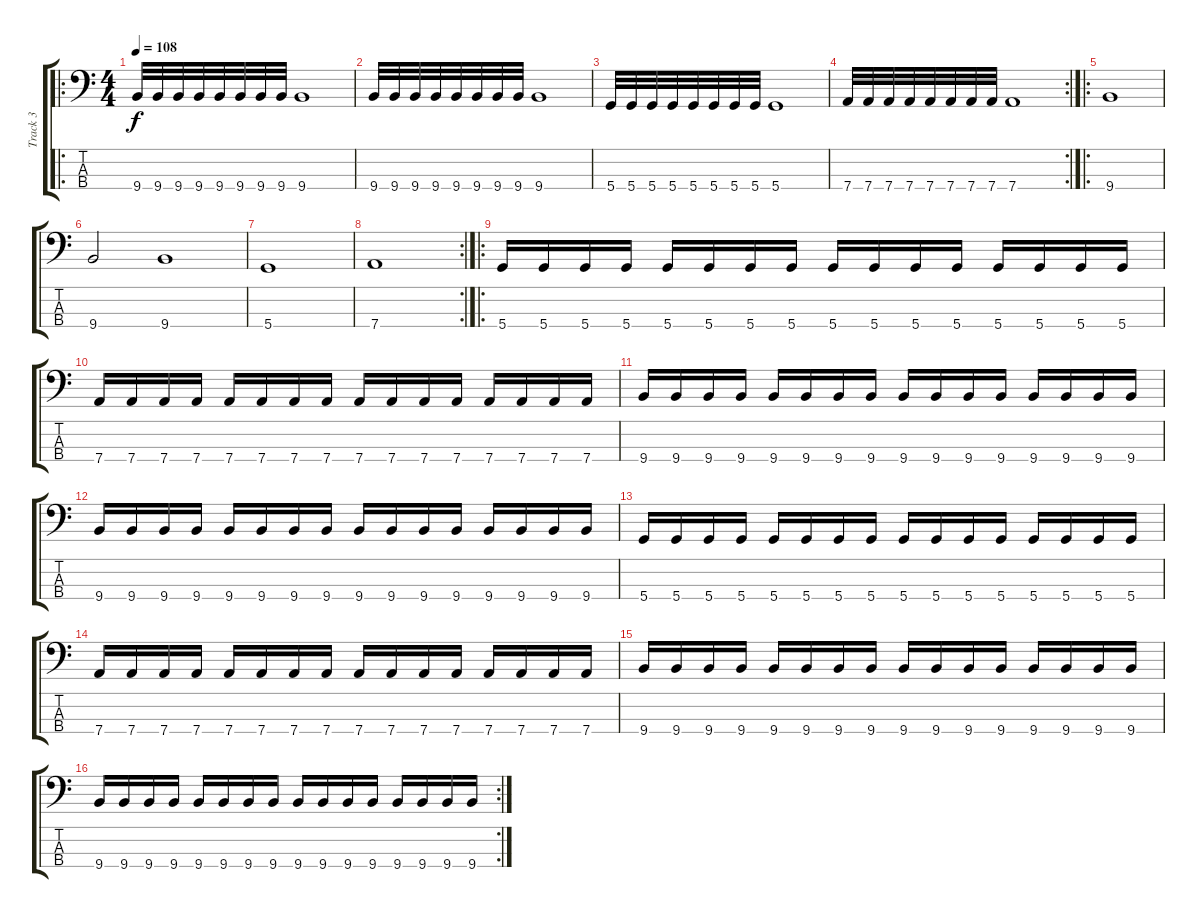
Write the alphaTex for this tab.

\track ("Track 3" "Track 3") {instrument electricbasspick}
\staff {score tabs}
\tuning (G2 D2 A1 D1) {hide}
\ro
\ts (4 4)
\tempo 108
\clef f4
\ks c
9.4.32{dy f} 9.4.32 9.4.32 9.4.32 9.4.32 9.4.32 9.4.32 9.4.32 9.4.1 |
9.4.32 9.4.32 9.4.32 9.4.32 9.4.32 9.4.32 9.4.32 9.4.32 9.4.1 |
5.4.32 5.4.32 5.4.32 5.4.32 5.4.32 5.4.32 5.4.32 5.4.32 5.4.1 |
\rc 2
7.4.32 7.4.32 7.4.32 7.4.32 7.4.32 7.4.32 7.4.32 7.4.32 7.4.1 |
\ro
9.4.1 |
9.4.2 9.4.1 |
5.4.1 |
\rc 2
7.4.1 |
\ro
5.4.16 5.4.16 5.4.16 5.4.16 5.4.16 5.4.16 5.4.16 5.4.16 5.4.16 5.4.16 5.4.16 5.4.16 5.4.16 5.4.16 5.4.16 5.4.16 |
7.4.16 7.4.16 7.4.16 7.4.16 7.4.16 7.4.16 7.4.16 7.4.16 7.4.16 7.4.16 7.4.16 7.4.16 7.4.16 7.4.16 7.4.16 7.4.16 |
9.4.16 9.4.16 9.4.16 9.4.16 9.4.16 9.4.16 9.4.16 9.4.16 9.4.16 9.4.16 9.4.16 9.4.16 9.4.16 9.4.16 9.4.16 9.4.16 |
9.4.16 9.4.16 9.4.16 9.4.16 9.4.16 9.4.16 9.4.16 9.4.16 9.4.16 9.4.16 9.4.16 9.4.16 9.4.16 9.4.16 9.4.16 9.4.16 |
5.4.16 5.4.16 5.4.16 5.4.16 5.4.16 5.4.16 5.4.16 5.4.16 5.4.16 5.4.16 5.4.16 5.4.16 5.4.16 5.4.16 5.4.16 5.4.16 |
7.4.16 7.4.16 7.4.16 7.4.16 7.4.16 7.4.16 7.4.16 7.4.16 7.4.16 7.4.16 7.4.16 7.4.16 7.4.16 7.4.16 7.4.16 7.4.16 |
9.4.16 9.4.16 9.4.16 9.4.16 9.4.16 9.4.16 9.4.16 9.4.16 9.4.16 9.4.16 9.4.16 9.4.16 9.4.16 9.4.16 9.4.16 9.4.16 |
\rc 2
9.4.16 9.4.16 9.4.16 9.4.16 9.4.16 9.4.16 9.4.16 9.4.16 9.4.16 9.4.16 9.4.16 9.4.16 9.4.16 9.4.16 9.4.16 9.4.16
